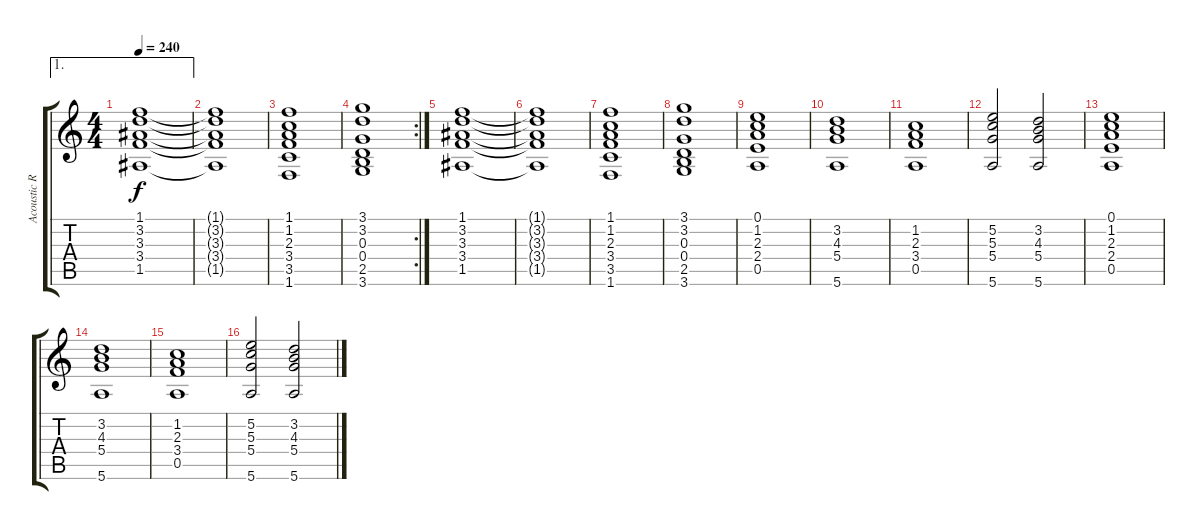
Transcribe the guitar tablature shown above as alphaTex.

\track ("Acoustic Rhythm" "Acoustic R") {instrument acousticguitarsteel}
\staff {score tabs}
\tuning (E4 B3 G3 D3 A2 E2) {hide}
\ae 1
\ts (4 4)
\tempo 240
\clef g2
\ks c
(1.1 3.2 3.3 3.4 1.5).1{dy f} |
(1.1{t} 3.2{t} 3.3{t} 3.4{t} 1.5{t}).1 |
(1.1 1.2 2.3 3.4 3.5 1.6).1 |
\rc 2
(3.1 3.2 0.3 0.4 2.5 3.6).1 |
(1.1 3.2 3.3 3.4 1.5).1 |
(1.1{t} 3.2{t} 3.3{t} 3.4{t} 1.5{t}).1 |
(1.1 1.2 2.3 3.4 3.5 1.6).1 |
(3.1 3.2 0.3 0.4 2.5 3.6).1 |
(0.1 1.2 2.3 2.4 0.5).1 |
(3.2 4.3 5.4 5.6).1 |
(1.2 2.3 3.4 0.5).1 |
(5.2 5.3 5.4 5.6).2 (3.2 4.3 5.4 5.6).2 |
(0.1 1.2 2.3 2.4 0.5).1 |
(3.2 4.3 5.4 5.6).1 |
(1.2 2.3 3.4 0.5).1 |
(5.2 5.3 5.4 5.6).2 (3.2 4.3 5.4 5.6).2
